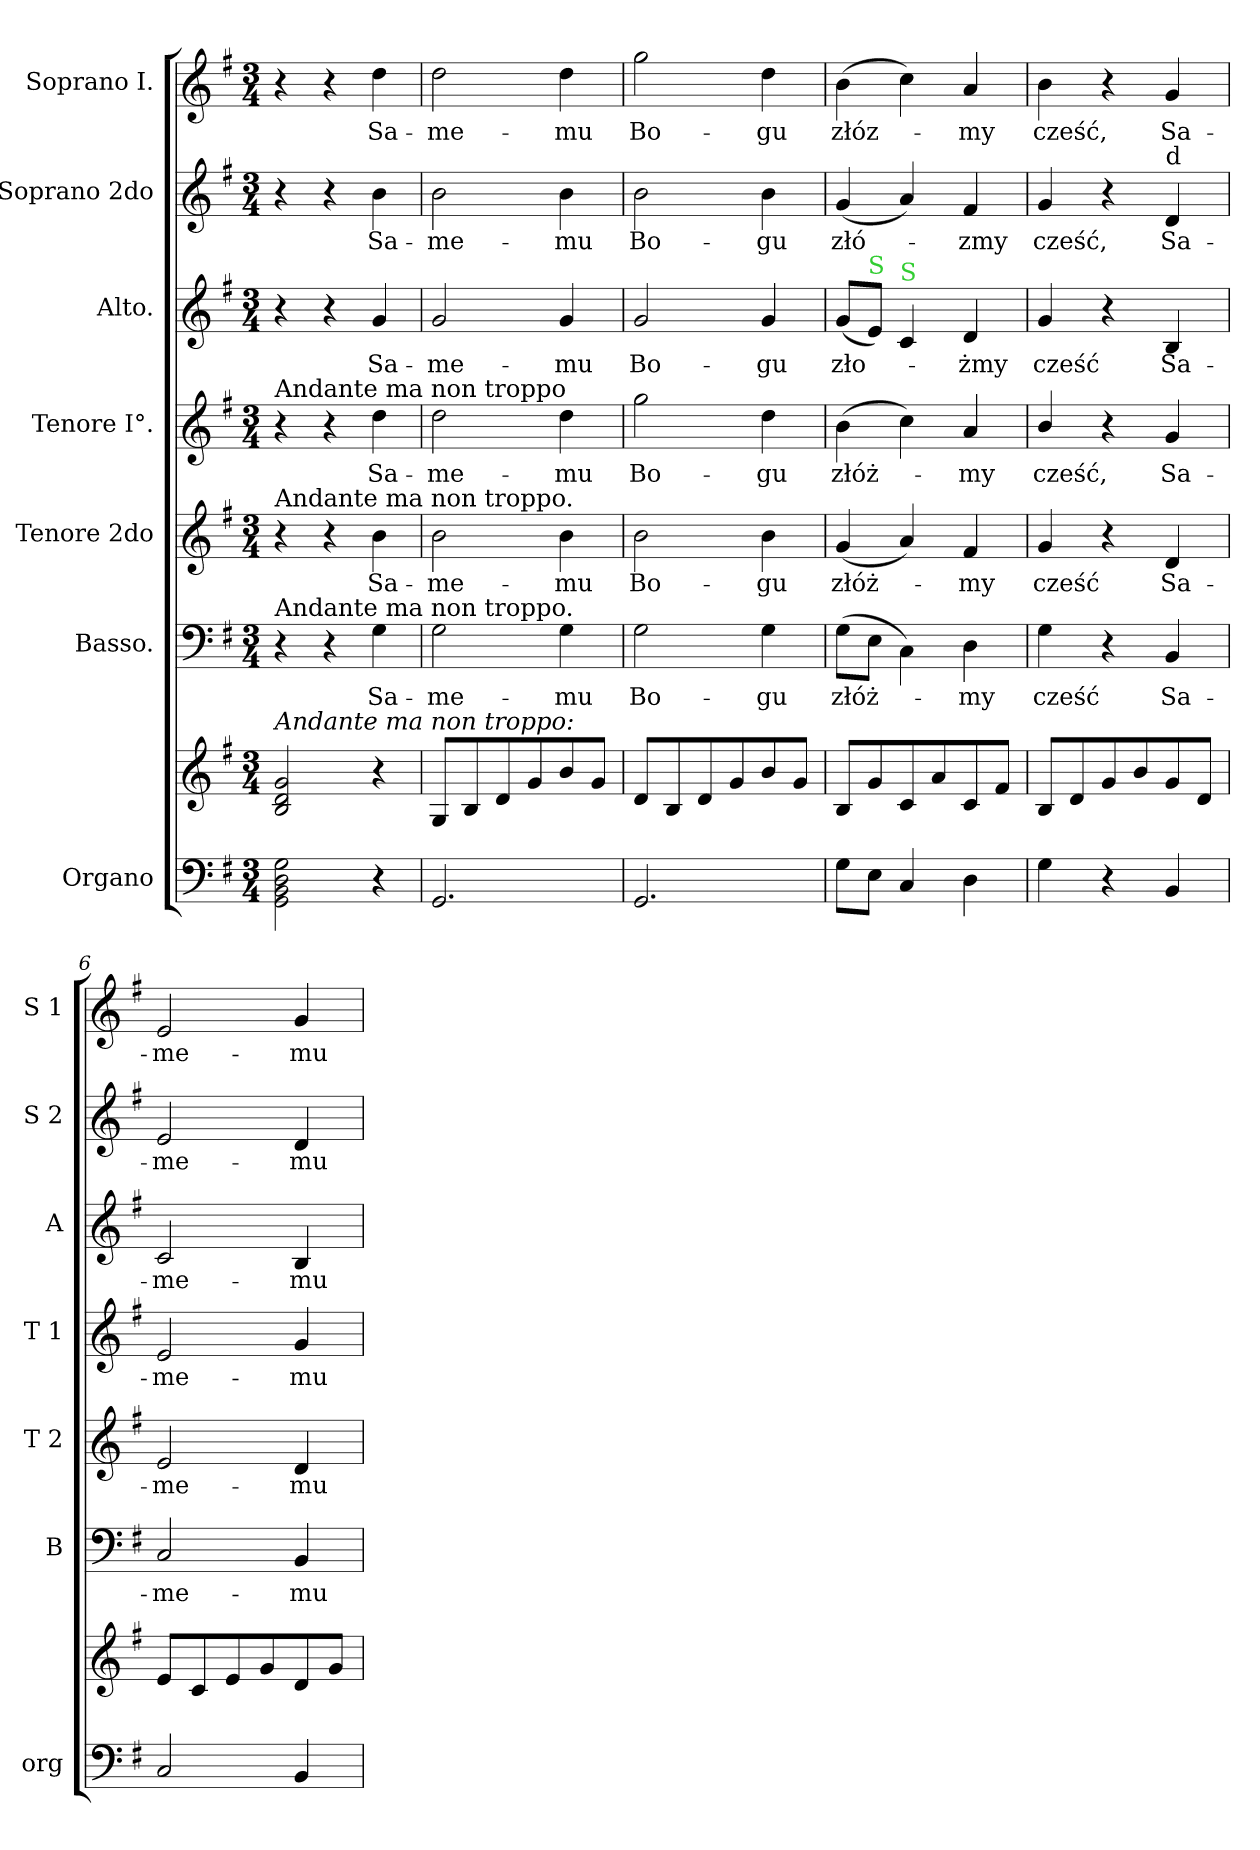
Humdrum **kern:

**kern	**kern	**kern	**text	**kern	**text	**kern	**text	**kern	**text	**kern	**text	**kern	**text
*part7	*part7	*part6	*part6	*part5	*part5	*part4	*part4	*part3	*part3	*part2	*part2	*part1	*part1
*staff8	*staff7	*staff6	*staff6	*staff5	*staff5	*staff4	*staff4	*staff3	*staff3	*staff2	*staff2	*staff1	*staff1
*I"Organo	*	*I"Basso.	*	*I"Tenore 2do	*	*I"Tenore I°.	*	*I"Alto.	*	*I"Soprano 2do	*	*I"Soprano I.	*
*I'org	*	*I'B	*	*I'T 2	*	*I'T 1	*	*I'A	*	*I'S 2	*	*I'S 1	*
*clefF4	*clefG2	*clefF4	*	*clefG2	*	*clefG2	*	*clefG2	*	*clefG2	*	*clefG2	*
*	*	*	*	*ITrd8c12	*	*ITrd8c12	*	*	*	*	*	*	*
*k[f#]	*k[f#]	*k[f#]	*	*k[f#]	*	*k[f#]	*	*k[f#]	*	*k[f#]	*	*k[f#]	*
*G:	*G:	*G:	*	*G:	*	*G:	*	*G:	*	*G:	*	*G:	*
*M3/4	*M3/4	*M3/4	*	*M3/4	*	*M3/4	*	*M3/4	*	*M3/4	*	*M3/4	*
=1	=1	=1	=1	=1	=1	=1	=1	=1	=1	=1	=1	=1	=1
!	!	!	!	!	!	!LO:TX:a:t=Andante ma non troppo	!	!	!	!	!	!	!
!	!	!	!	!LO:TX:a:t=Andante ma non troppo.	!	!	!	!	!	!	!	!	!
!	!	!LO:TX:a:t=Andante ma non troppo.	!	!	!	!	!	!	!	!	!	!	!
!	!LO:TX:a:i:t=Andante ma non troppo&colon;	!	!	!	!	!	!	!	!	!	!	!	!
2GG\ 2BB\ 2D\ 2G\	2B/ 2d/ 2g/	4r	.	4r	.	4r	.	4r	.	4r	.	4r	.
.	.	4r	.	4r	.	4r	.	4r	.	4r	.	4r	.
4r	4r	4G\	Sa-	4B\	Sa-	4d\	Sa-	4g/	Sa-	4b\	Sa-	4dd\	Sa-
=2	=2	=2	=2	=2	=2	=2	=2	=2	=2	=2	=2	=2	=2
2.GG/	8G/L	2G\	-me-	2B\	-me-	2d\	-me-	2g/	-me-	2b\	-me-	2dd\	-me-
.	8B/	.	.	.	.	.	.	.	.	.	.	.	.
.	8d/	.	.	.	.	.	.	.	.	.	.	.	.
.	8g/	.	.	.	.	.	.	.	.	.	.	.	.
.	8b/	4G\	-mu	4B\	-mu	4d\	-mu	4g/	-mu	4b\	-mu	4dd\	-mu
.	8g/J	.	.	.	.	.	.	.	.	.	.	.	.
=3	=3	=3	=3	=3	=3	=3	=3	=3	=3	=3	=3	=3	=3
2.GG/	8d/L	2G\	Bo-	2B\	Bo-	2g\	Bo-	2g/	Bo-	2b\	Bo-	2gg\	Bo-
.	8B/	.	.	.	.	.	.	.	.	.	.	.	.
.	8d/	.	.	.	.	.	.	.	.	.	.	.	.
.	8g/	.	.	.	.	.	.	.	.	.	.	.	.
.	8b/	4G\	-gu	4B\	-gu	4d\	-gu	4g/	-gu	4b\	-gu	4dd\	-gu
.	8g/J	.	.	.	.	.	.	.	.	.	.	.	.
=4	=4	=4	=4	=4	=4	=4	=4	=4	=4	=4	=4	=4	=4
8G\L	8B/L	(8G\L	złóż-	(4G/	złóż-	(4B\	złóż-	(8g/L	zło-	(4g/	złó-	(4b\	złóz-
!	!	!	!	!	!	!	!	!LO:TX:a:color=limegreen:t=S	!	!	!	!	!
8E\J	8g/	8E\J	.	.	.	.	.	8e/J)	.	.	.	.	.
!	!	!	!	!	!	!	!	!LO:TX:a:color=limegreen:t=S	!	!	!	!	!
4C/	8c/	4C\)	.	4A/)	.	4c\)	.	4c/	.	4a/)	.	4cc\)	.
.	8a/	.	.	.	.	.	.	.	.	.	.	.	.
4D\	8c/	4D\	-my	4F#/	-my	4A/	-my	4d/	-żmy	4f#/	-zmy	4a/	-my
.	8f#/J	.	.	.	.	.	.	.	.	.	.	.	.
=5	=5	=5	=5	=5	=5	=5	=5	=5	=5	=5	=5	=5	=5
4G\	8B/L	4G\	cześć	4G/	cześć	4B/	cześć,	4g/	cześć	4g/	cześć,	4b\	cześć,
.	8d/	.	.	.	.	.	.	.	.	.	.	.	.
4r	8g/	4r	.	4r	.	4r	.	4r	.	4r	.	4r	.
.	8b/	.	.	.	.	.	.	.	.	.	.	.	.
!	!	!	!	!	!	!	!	!	!	!LO:TX:a:t=d	!	!	!
4BB/	8g/	4BB/	Sa-	4D/	Sa-	4G/	Sa-	4B/	Sa-	4d/	Sa-	4g/	Sa-
.	8d/J	.	.	.	.	.	.	.	.	.	.	.	.
=6	=6	=6	=6	=6	=6	=6	=6	=6	=6	=6	=6	=6	=6
2C/	8e/L	2C/	-me-	2E/	-me-	2E/	-me-	2c/	-me-	2e/	-me-	2e/	-me-
.	8c/	.	.	.	.	.	.	.	.	.	.	.	.
.	8e/	.	.	.	.	.	.	.	.	.	.	.	.
.	8g/	.	.	.	.	.	.	.	.	.	.	.	.
4BB/	8d/	4BB/	-mu	4D/	-mu	4G/	-mu	4B/	-mu	4d/	-mu	4g/	-mu
.	8g/J	.	.	.	.	.	.	.	.	.	.	.	.
=	=	=	=	=	=	=	=	=	=	=	=	=	=
*-	*-	*-	*-	*-	*-	*-	*-	*-	*-	*-	*-	*-	*-
